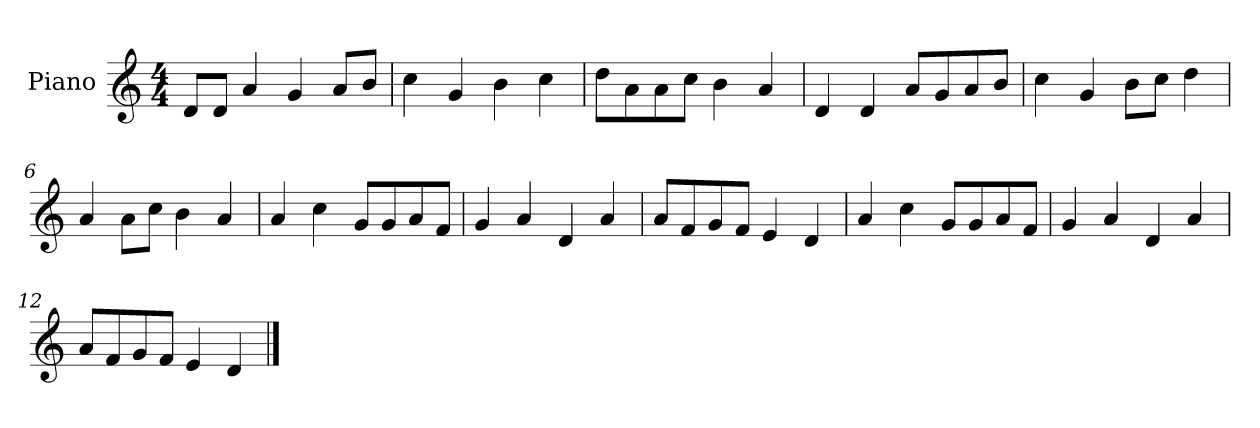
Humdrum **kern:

**kern
*part1
*staff1
*I"Piano
*I'P-no
*clefG2
*k[]
*M4/4
*MM90
=1
8d/L
8d/J
4a/
4g/
8a/L
8b/J
=2
4cc\
4g/
4b\
4cc\
=3
8dd\L
8a\
8a\
8cc\J
4b\
4a/
=4
4d/
4d/
8a/L
8g/
8a/
8b/J
=5
4cc\
4g/
8b\L
8cc\J
4dd\
=6
4a/
8a\L
8cc\J
4b\
4a/
=7
4a/
4cc\
8g/L
8g/
8a/
8f/J
!!LO:LB:g=z
=8
4g/
4a/
4d/
4a/
=9
8a/L
8f/
8g/
8f/J
4e/
4d/
=10
4a/
4cc\
8g/L
8g/
8a/
8f/J
=11
4g/
4a/
4d/
4a/
=12
8a/L
8f/
8g/
8f/J
4e/
4d/
==
*-
